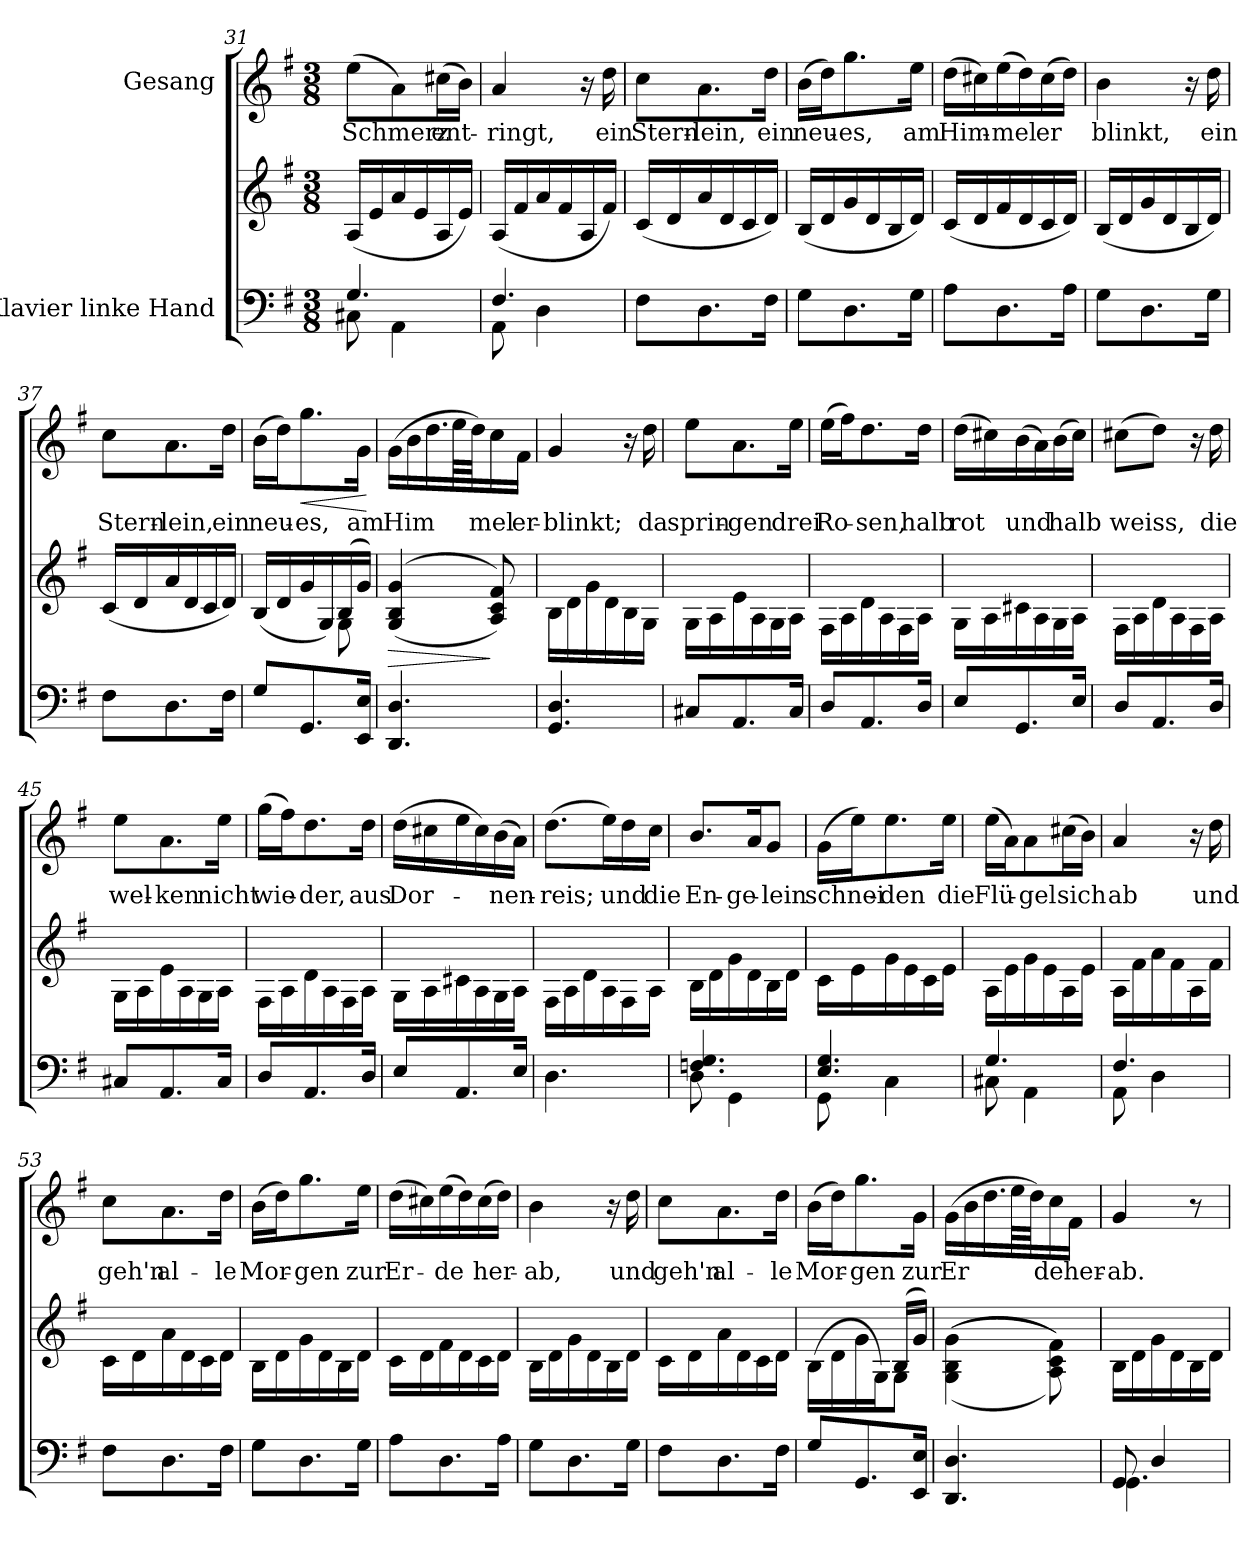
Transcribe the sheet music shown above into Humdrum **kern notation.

**kern	**kern	**dynam	**kern	**text	**dynam
*part2	*part2	*part2	*part1	*part1	*part1
*staff3	*staff2	*staff2/3	*staff1	*staff1	*staff1
*I"Klavier linke Hand	*	*	*I"Gesang	*	*
*clefF4	*clefG2	*	*clefG2	*	*
*k[f#]	*k[f#]	*	*k[f#]	*	*
*M3/8	*M3/8	*	*M3/8	*	*
=31	=31	=31	=31	=31	=31
*^	*	*	*	*	*
!	!	!	!	!	!LO:LY:b	!
4.G/	8C#X\	(16A/LL	.	(8ee\L	Schmerz	.
.	.	16e/	.	.	.	.
.	4AA\	16a/	.	8a\)	.	.
.	.	16e/	.	.	.	.
!	!	!	!	!	!LO:LY:b	!
.	.	16A/	.	(16cc#X\L	ent-	.
.	.	16e/JJ)	.	16b\JJ)	.	.
=32	=32	=32	=32	=32	=32	=32
!	!	!	!	!	!LO:LY:b	!
4.F#/	8AA\	(16A/LL	.	4a/	ringt,	.
.	.	16f#/	.	.	.	.
.	4D\	16a/	.	.	.	.
.	.	16f#/	.	.	.	.
.	.	16A/	.	16r	.	.
!	!	!	!	!	!LO:LY:b	!
.	.	16f#/JJ)	.	16dd\	ein	.
*v	*v	*	*	*	*	*
!!LO:LB:g=z
=33	=33	=33	=33	=33	=33
!	!	!	!	!LO:LY:b	!
8F#\L	(16c/LL	.	8cc\L	Stern-	.
.	16d/	.	.	.	.
!	!	!	!	!LO:LY:b	!
8.D\	16a/	.	8.a\	lein,	.
.	16d/	.	.	.	.
.	16c/	.	.	.	.
!	!	!	!	!LO:LY:b	!
16F#\Jk	16d/JJ)	.	16dd\Jk	ein	.
=34	=34	=34	=34	=34	=34
!	!	!	!	!LO:LY:b	!
8G\L	(16B/LL	.	(16b\LL	neu-	.
.	16d/	.	16dd\J)	.	.
!	!	!	!	!LO:LY:b	!
8.D\	16g/	.	8.gg\	es,	.
.	16d/	.	.	.	.
.	16B/	.	.	.	.
!	!	!	!	!LO:LY:b	!
16G\Jk	16d/JJ)	.	16ee\Jk	am	.
!!LO:LB:g=z
=35	=35	=35	=35	=35	=35
!	!	!	!	!LO:LY:b	!
8A\L	(16c/LL	.	(16dd\LL	Him-	.
.	16d/	.	16cc#X\)	.	.
!	!	!	!	!LO:LY:b	!
8.D\	16f#/	.	(16ee\	mel	.
.	16d/	.	16dd\)	.	.
!	!	!	!	!LO:LY:b	!
.	16c/	.	(16cc#\	er	.
16A\Jk	16d/JJ)	.	16dd\JJ)	.	.
=36	=36	=36	=36	=36	=36
!	!	!	!	!LO:LY:b	!
8G\L	(16B/LL	.	4b\	blinkt,	.
.	16d/	.	.	.	.
8.D\	16g/	.	.	.	.
.	16d/	.	.	.	.
.	16B/	.	16r	.	.
!	!	!	!	!LO:LY:b	!
16G\Jk	16d/JJ)	.	16dd\	ein	.
=37	=37	=37	=37	=37	=37
!	!	!	!	!LO:LY:b	!
8F#\L	(16c/LL	.	8cc\L	Stern-	.
.	16d/	.	.	.	.
!	!	!	!	!LO:LY:b	!
8.D\	16a/	.	8.a\	lein,	.
.	16d/	.	.	.	.
.	16c/	.	.	.	.
!	!	!	!	!LO:LY:b	!
16F#\Jk	16d/JJ)	.	16dd\Jk	ein	.
=38	=38	=38	=38	=38	=38
*	*^	*	*	*	*
!	!	!	!	!	!LO:LY:b	!
8G/L	(16B/LL	4ryy	.	(16b\LL	neu-	.
.	16d/	.	.	16dd\J)	.	.
!	!	!	!	!	!LO:LY:b	!LO:HP:b
8.GG/	16g/	.	.	8.gg\	es,	<
.	16G/)	.	.	.	.	.
.	(16B/	8G\	.	.	.	.
!	!	!	!	!	!LO:LY:b	!
16EE/ 16E/Jk	16g/JJ)	.	.	16g\Jk	am	.
*	*v	*v	*	*	*	*
.	.	.	.	.	[
!!LO:PB:g=z
=39	=39	=39	=39	=39	=39
!	!	!LO:HP:b	!	!LO:LY:b	!
4.DD/ 4.D/	((4G/ 4B/ 4g/	>	(16g\LL	Him	.
.	.	.	16b\	.	.
.	.	.	16.dd\	.	.
.	.	.	64ee\LL	.	.
.	.	.	64dd\JJ)	.	.
!	!	!	!	!LO:LY:b	!
.	8A/ 8c/ 8f#/))	]	16cc\	mel	.
!	!	!	!	!LO:LY:b	!
.	.	.	16f#\JJ	er-	.
=40	=40	=40	=40	=40	=40
!	!	!	!	!LO:LY:b	!
4.GG/ 4.D/	16B\LL	.	4g/	blinkt;	.
.	16d\	.	.	.	.
.	16g\	.	.	.	.
.	16d\	.	.	.	.
.	16B\	.	16r	.	.
!	!	!	!	!LO:LY:b	!
.	16G\JJ	.	16dd\	da	.
!!LO:LB:g=z
=41	=41	=41	=41	=41	=41
!	!	!	!	!LO:LY:b	!
8C#X/L	16G\LL	.	8ee\L	sprin-	.
.	16A\	.	.	.	.
!	!	!	!	!LO:LY:b	!
8.AA/	16e\	.	8.a\	gen	.
.	16A\	.	.	.	.
.	16G\	.	.	.	.
!	!	!	!	!LO:LY:b	!
16C#/Jk	16A\JJ	.	16ee\Jk	drei	.
=42	=42	=42	=42	=42	=42
!	!	!	!	!LO:LY:b	!
8D/L	16F#\LL	.	(16ee\LL	Ro-	.
.	16A\	.	16ff#\J)	.	.
!	!	!	!	!LO:LY:b	!
8.AA/	16d\	.	8.dd\	sen,	.
.	16A\	.	.	.	.
.	16F#\	.	.	.	.
!	!	!	!	!LO:LY:b	!
16D/Jk	16A\JJ	.	16dd\Jk	halb	.
=43	=43	=43	=43	=43	=43
!	!	!	!	!LO:LY:b	!
8E/L	16G\LL	.	(16dd\LL	rot	.
.	16A\	.	16cc#X\)	.	.
!	!	!	!	!LO:LY:b	!
8.GG/	16c#X\	.	(16b\	und	.
.	16A\	.	16a\)	.	.
!	!	!	!	!LO:LY:b	!
.	16G\	.	(16b\	halb	.
16E/Jk	16A\JJ	.	16cc#\JJ)	.	.
=44	=44	=44	=44	=44	=44
!	!	!	!	!LO:LY:b	!
8D/L	16F#\LL	.	(8cc#X\L	weiss,	.
.	16A\	.	.	.	.
8.AA/	16d\	.	8dd\J)	.	.
.	16A\	.	.	.	.
.	16F#\	.	16r	.	.
!	!	!	!	!LO:LY:b	!
16D/Jk	16A\JJ	.	16dd\	die	.
!!LO:LB:g=z
=45	=45	=45	=45	=45	=45
!	!	!	!	!LO:LY:b	!
8C#X/L	16G\LL	.	8ee\L	wel-	.
.	16A\	.	.	.	.
!	!	!	!	!LO:LY:b	!
8.AA/	16e\	.	8.a\	ken	.
.	16A\	.	.	.	.
.	16G\	.	.	.	.
!	!	!	!	!LO:LY:b	!
16C#/Jk	16A\JJ	.	16ee\Jk	nicht	.
=46	=46	=46	=46	=46	=46
!	!	!	!	!LO:LY:b	!
8D/L	16F#\LL	.	(16gg\LL	wie-	.
.	16A\	.	16ff#\J)	.	.
!	!	!	!	!LO:LY:b	!
8.AA/	16d\	.	8.dd\	der,	.
.	16A\	.	.	.	.
.	16F#\	.	.	.	.
!	!	!	!	!LO:LY:b	!
16D/Jk	16A\JJ	.	16dd\Jk	aus	.
!!LO:LB:g=z
=47	=47	=47	=47	=47	=47
!	!	!	!	!LO:LY:b	!
8E/L	16G\LL	.	(16dd\LL	Dor-	.
.	16A\	.	16cc#X\	.	.
8.AA/	16c#X\	.	16ee\	.	.
.	16A\	.	16cc#\)	.	.
!	!	!	!	!LO:LY:b	!
.	16G\	.	(16b\	nen-	.
16E/Jk	16A\JJ	.	16a\JJ)	.	.
=48	=48	=48	=48	=48	=48
!	!	!	!	!LO:LY:b	!
4.D\	16F#\LL	.	(8.dd\L	reis;	.
.	16A\	.	.	.	.
.	16d\	.	.	.	.
.	16A\	.	16ee\L)	.	.
!	!	!	!	!LO:LY:b	!
.	16F#\	.	16dd\	und	.
!	!	!	!	!LO:LY:b	!
.	16A\JJ	.	16cc\JJ	die	.
=49	=49	=49	=49	=49	=49
*^	*	*	*	*	*
!	!	!	!	!	!LO:LY:b	!
4.Fn/ 4.G/	8D\	16B\LL	.	8.b/L	En-	.
.	.	16d\	.	.	.	.
.	4GG\	16g\	.	.	.	.
!	!	!	!	!	!LO:LY:b	!
.	.	16d\	.	16a/K	ge-	.
!	!	!	!	!	!LO:LY:b	!
.	.	16B\	.	8g/J	lein	.
.	.	16d\JJ	.	.	.	.
=50	=50	=50	=50	=50	=50	=50
!	!	!	!	!	!LO:LY:b	!
4.E/ 4.G/	8GG\	16c\LL	.	(16g\LL	schnei-	.
.	.	16e\	.	16ee\J)	.	.
!	!	!	!	!	!LO:LY:b	!
.	4C\	16g\	.	8.ee\	den	.
.	.	16e\	.	.	.	.
.	.	16c\	.	.	.	.
!	!	!	!	!	!LO:LY:b	!
.	.	16e\JJ	.	16ee\Jk	die	.
!!LO:PB:g=z
=51	=51	=51	=51	=51	=51	=51
!	!	!	!	!	!LO:LY:b	!
4.G/	8C#X\	16A\LL	.	(16ee\LL	Flü-	.
.	.	16e\	.	16a\J)	.	.
!	!	!	!	!	!LO:LY:b	!
.	4AA\	16g\	.	8a\	gel	.
.	.	16e\	.	.	.	.
!	!	!	!	!	!LO:LY:b	!
.	.	16A\	.	(16cc#X\L	sich	.
.	.	16e\JJ	.	16b\JJ)	.	.
=52	=52	=52	=52	=52	=52	=52
!	!	!	!	!	!LO:LY:b	!
4.F#/	8AA\	16A\LL	.	4a/	ab	.
.	.	16f#\	.	.	.	.
.	4D\	16a\	.	.	.	.
.	.	16f#\	.	.	.	.
.	.	16A\	.	16r	.	.
!	!	!	!	!	!LO:LY:b	!
.	.	16f#\JJ	.	16dd\	und	.
*v	*v	*	*	*	*	*
!!LO:LB:g=z
=53	=53	=53	=53	=53	=53
*	*^	*	*	*	*
!	!	!	!	!	!LO:LY:b	!
8F#\L	4.ryy	16c\LL	.	8cc\L	geh'n	.
.	.	16d\	.	.	.	.
!	!	!	!	!	!LO:LY:b	!
8.D\	.	16a\	.	8.a\	al-	.
.	.	16d\	.	.	.	.
.	.	16c\	.	.	.	.
!	!	!	!	!	!LO:LY:b	!
16F#\Jk	.	16d\JJ	.	16dd\Jk	le	.
=54	=54	=54	=54	=54	=54	=54
!	!	!	!	!	!LO:LY:b	!
8G\L	4.ryy	16B\LL	.	(16b\LL	Mor-	.
.	.	16d\	.	16dd\J)	.	.
!	!	!	!	!	!LO:LY:b	!
8.D\	.	16g\	.	8.gg\	gen	.
.	.	16d\	.	.	.	.
.	.	16B\	.	.	.	.
!	!	!	!	!	!LO:LY:b	!
16G\Jk	.	16d\JJ	.	16ee\Jk	zur	.
=55	=55	=55	=55	=55	=55	=55
!	!	!	!	!	!LO:LY:b	!
8A\L	4.ryy	16c\LL	.	(16dd\LL	Er-	.
.	.	16d\	.	16cc#X\)	.	.
!	!	!	!	!	!LO:LY:b	!
8.D\	.	16f#\	.	(16ee\	de	.
.	.	16d\	.	16dd\)	.	.
!	!	!	!	!	!LO:LY:b	!
.	.	16c\	.	(16cc#\	her-	.
16A\Jk	.	16d\JJ	.	16dd\JJ)	.	.
=56	=56	=56	=56	=56	=56	=56
!	!	!	!	!	!LO:LY:b	!
8G\L	4.ryy	16B\LL	.	4b\	ab,	.
.	.	16d\	.	.	.	.
8.D\	.	16g\	.	.	.	.
.	.	16d\	.	.	.	.
.	.	16B\	.	16r	.	.
!	!	!	!	!	!LO:LY:b	!
16G\Jk	.	16d\JJ	.	16dd\	und	.
!!LO:LB:g=z
=57	=57	=57	=57	=57	=57	=57
!	!	!	!	!	!LO:LY:b	!
8F#\L	4.ryy	16c\LL	.	8cc\L	geh'n	.
.	.	16d\	.	.	.	.
!	!	!	!	!	!LO:LY:b	!
8.D\	.	16a\	.	8.a\	al-	.
.	.	16d\	.	.	.	.
.	.	16c\	.	.	.	.
!	!	!	!	!	!LO:LY:b	!
16F#\Jk	.	16d\JJ	.	16dd\Jk	le	.
=58	=58	=58	=58	=58	=58	=58
!	!	!	!	!	!LO:LY:b	!
8G/L	4ryy	(16B\LL	.	(16b\LL	Mor-	.
.	.	16d\	.	16dd\J)	.	.
!	!	!	!	!	!LO:LY:b	!
8.GG/	.	16g\	.	8.gg\	gen	.
.	.	16G\J)	.	.	.	.
.	(16B/LL	8G\J	.	.	.	.
!	!	!	!	!	!LO:LY:b	!
16EE/ 16E/Jk	16g/JJ)	.	.	16g\Jk	zur	.
*	*v	*v	*	*	*	*
!!LO:LB:g=z
=59	=59	=59	=59	=59	=59
!	!	!	!	!LO:LY:b	!
4.DD/ 4.D/	(((4G\ 4B\ 4g\	.	(16g\LL	Er	.
.	.	.	16b\	.	.
.	.	.	16.dd\	.	.
.	.	.	64ee\LL	.	.
.	.	.	64dd\JJ)	.	.
!	!	!	!	!LO:LY:b	!
.	8A\ 8c\ 8f#\)))	.	16cc\	de	.
!	!	!	!	!LO:LY:b	!
.	.	.	16f#\JJ	her-	.
=60	=60	=60	=60	=60	=60
*^	*	*	*	*	*
!	!	!	!	!	!LO:LY:b	!
8GG/	4.GG\	16B\LL	.	4g/	ab.	.
.	.	16d\	.	.	.	.
4D/	.	16g\	.	.	.	.
.	.	16d\	.	.	.	.
.	.	16B\	.	8r	.	.
.	.	16d\JJ	.	.	.	.
*v	*v	*	*	*	*	*
=	=	=	=	=	=
*-	*-	*-	*-	*-	*-
